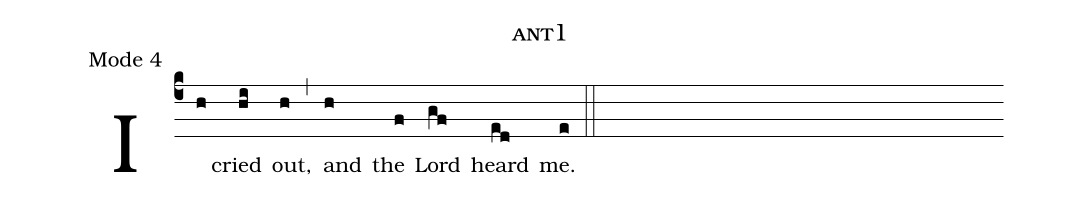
name: ant1;
annotation: Mode 4;
%%
(c4)
I(h) cried(hi) out,(h) (,) and(h) the(f) Lord(gf) heard(ed) me.(e) (::)
